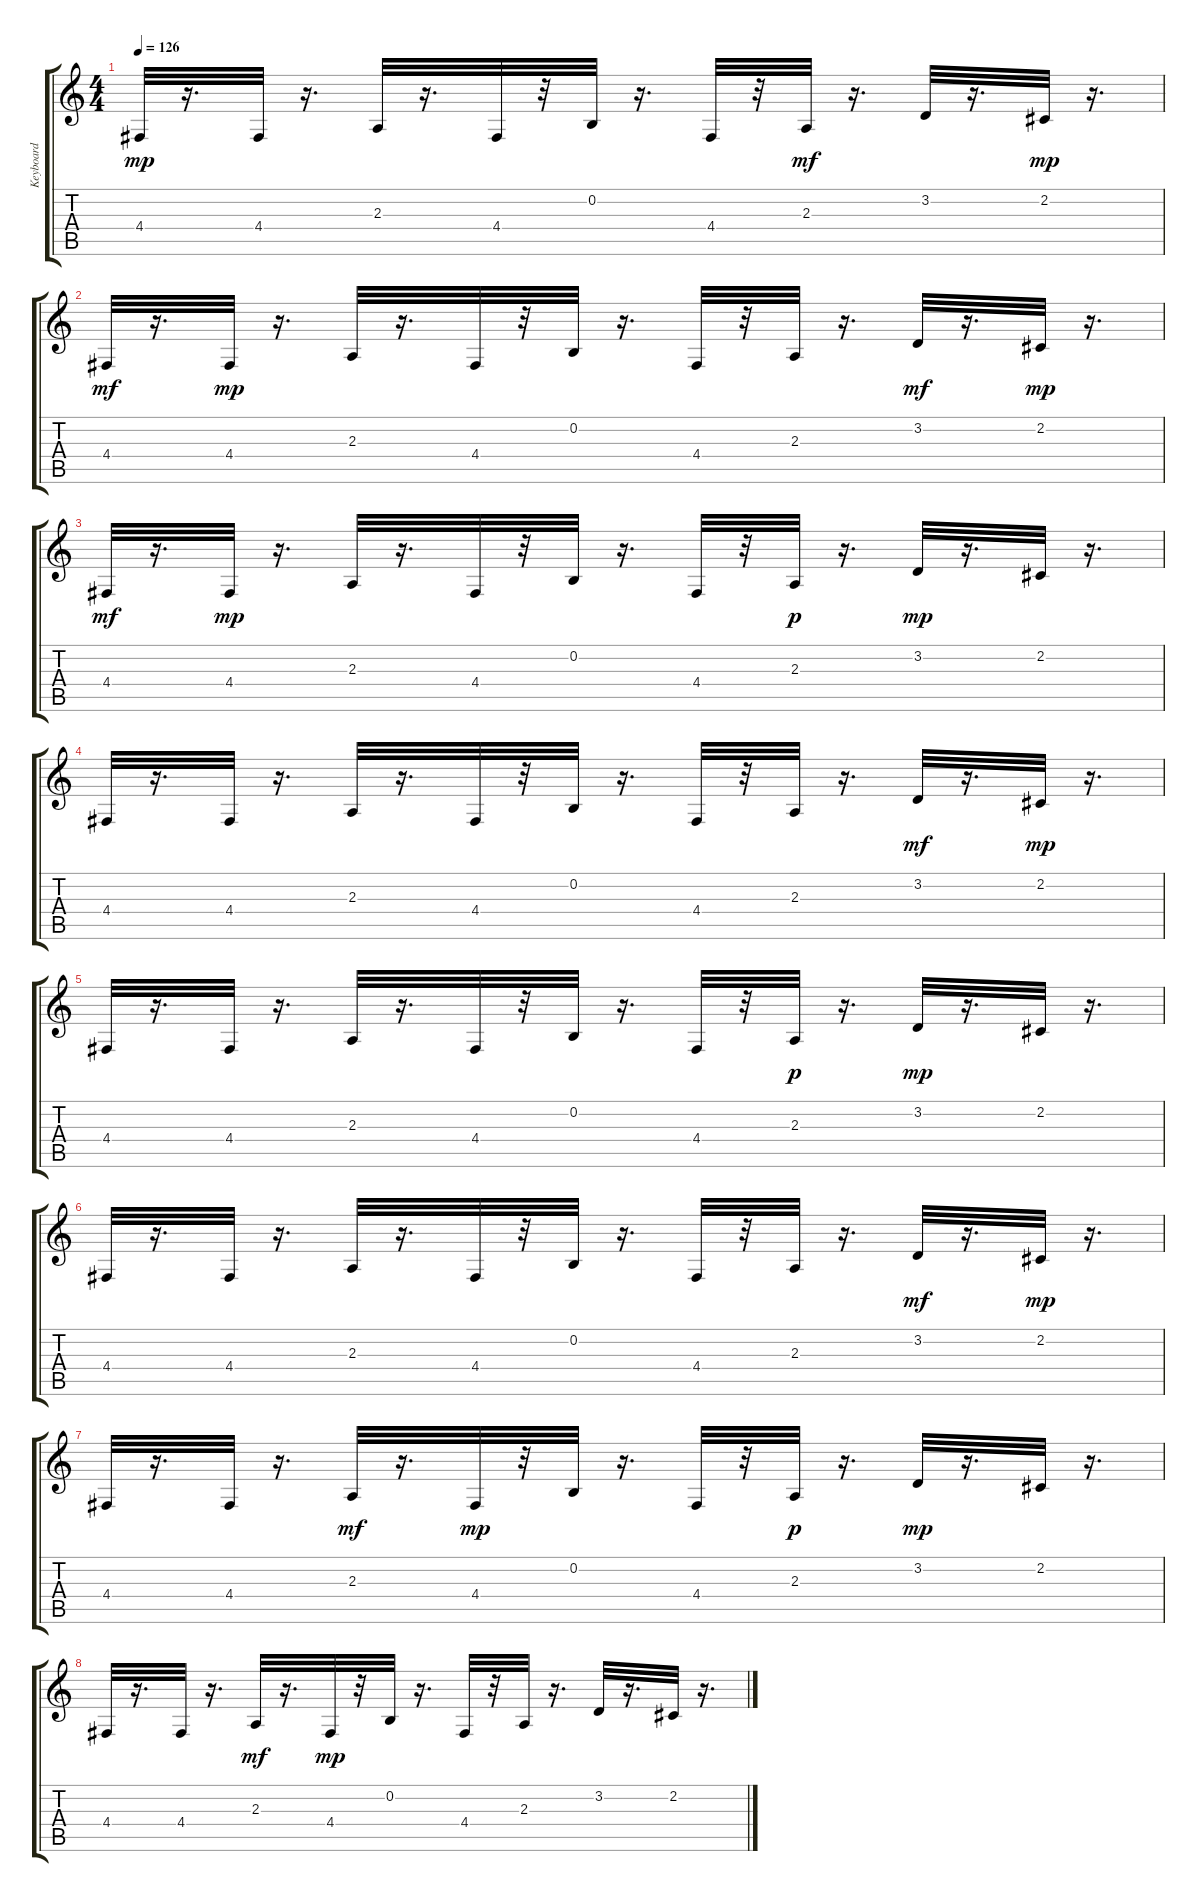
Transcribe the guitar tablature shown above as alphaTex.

\track ("Keyboard" "Keyboard") {instrument lead8bassandlead}
\staff {score tabs}
\tuning (E4 B3 G3 D3 A2 E2) {hide}
\ts (4 4)
\tempo 126
\clef g2
\ks c
4.4.32{dy mp} r.16{d} 4.4.32 r.16{d} 2.3.32 r.16{d} 4.4.32 r.32 0.2.32 r.16{d} 4.4.32 r.32 2.3.32{dy mf} r.16{d} 3.2.32 r.16{d} 2.2.32{dy mp} r.16{d} |
4.4.32{dy mf} r.16{d} 4.4.32{dy mp} r.16{d} 2.3.32 r.16{d} 4.4.32 r.32 0.2.32 r.16{d} 4.4.32 r.32 2.3.32 r.16{d} 3.2.32{dy mf} r.16{d} 2.2.32{dy mp} r.16{d} |
4.4.32{dy mf} r.16{d} 4.4.32{dy mp} r.16{d} 2.3.32 r.16{d} 4.4.32 r.32 0.2.32 r.16{d} 4.4.32 r.32 2.3.32{dy p} r.16{d} 3.2.32{dy mp} r.16{d} 2.2.32 r.16{d} |
4.4.32 r.16{d} 4.4.32 r.16{d} 2.3.32 r.16{d} 4.4.32 r.32 0.2.32 r.16{d} 4.4.32 r.32 2.3.32 r.16{d} 3.2.32{dy mf} r.16{d} 2.2.32{dy mp} r.16{d} |
4.4.32 r.16{d} 4.4.32 r.16{d} 2.3.32 r.16{d} 4.4.32 r.32 0.2.32 r.16{d} 4.4.32 r.32 2.3.32{dy p} r.16{d} 3.2.32{dy mp} r.16{d} 2.2.32 r.16{d} |
4.4.32 r.16{d} 4.4.32 r.16{d} 2.3.32 r.16{d} 4.4.32 r.32 0.2.32 r.16{d} 4.4.32 r.32 2.3.32 r.16{d} 3.2.32{dy mf} r.16{d} 2.2.32{dy mp} r.16{d} |
4.4.32 r.16{d} 4.4.32 r.16{d} 2.3.32{dy mf} r.16{d} 4.4.32{dy mp} r.32 0.2.32 r.16{d} 4.4.32 r.32 2.3.32{dy p} r.16{d} 3.2.32{dy mp} r.16{d} 2.2.32 r.16{d} |
4.4.32 r.16{d} 4.4.32 r.16{d} 2.3.32{dy mf} r.16{d} 4.4.32{dy mp} r.32 0.2.32 r.16{d} 4.4.32 r.32 2.3.32 r.16{d} 3.2.32 r.16{d} 2.2.32 r.16{d}
